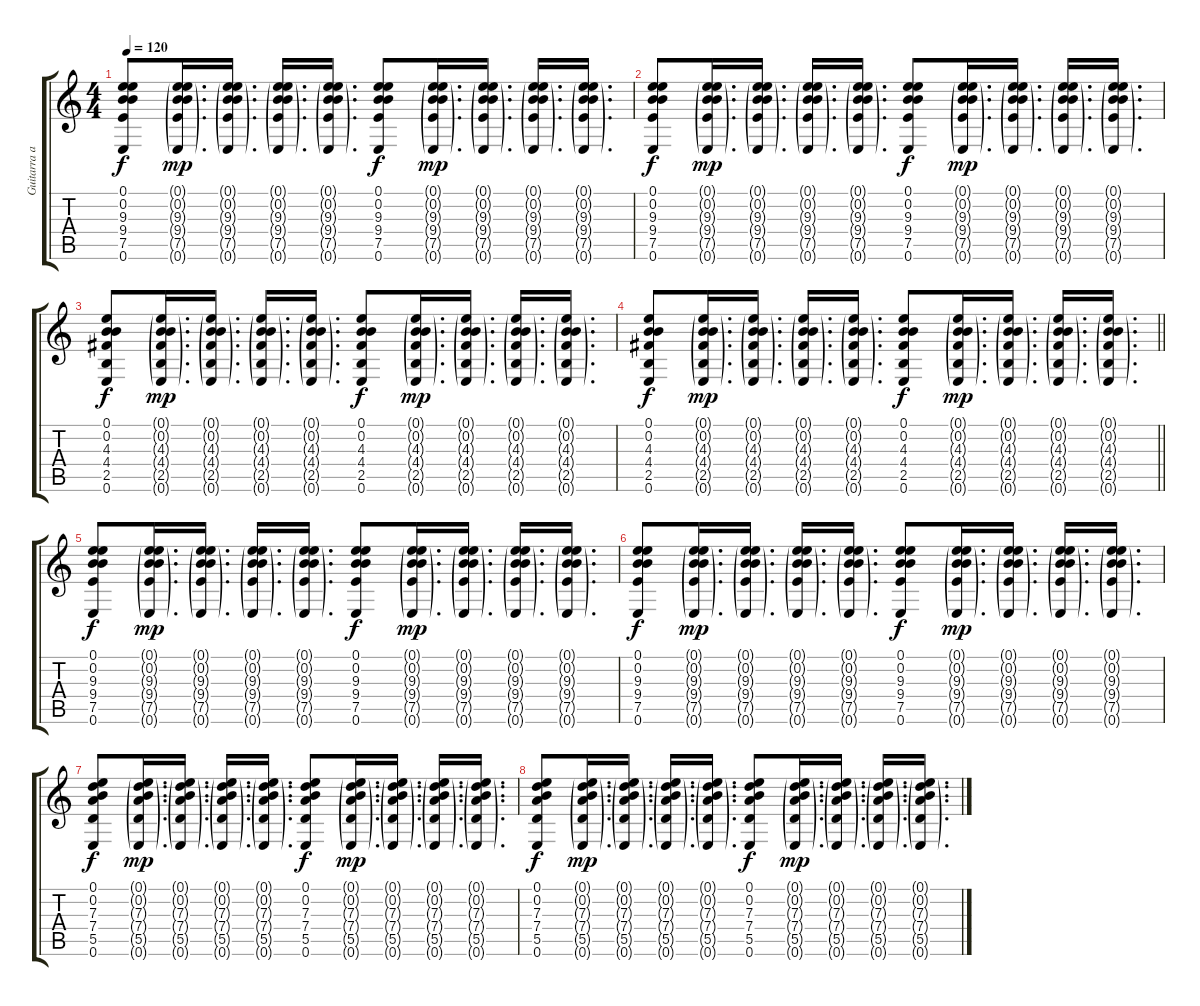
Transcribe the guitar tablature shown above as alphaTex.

\track ("Guitarra acústica" "Guitarra a") {instrument acousticguitarsteel}
\staff {score tabs}
\tuning (E4 B3 G3 D3 A2 E2) {hide}
\ts (4 4)
\tempo 120
\clef g2
\ks c
(0.1 0.2 9.3 9.4 7.5 0.6).8{dy f} (0.1{g} 0.2{g} 9.3{g} 9.4{g} 7.5{g} 0.6{g}).16{d dy mp} (0.1{g} 0.2{g} 9.3{g} 9.4{g} 7.5{g} 0.6{g}).16{d} (0.1{g} 0.2{g} 9.3{g} 9.4{g} 7.5{g} 0.6{g}).16{d} (0.1{g} 0.2{g} 9.3{g} 9.4{g} 7.5{g} 0.6{g}).16{d} (0.1 0.2 9.3 9.4 7.5 0.6).8{dy f} (0.1{g} 0.2{g} 9.3{g} 9.4{g} 7.5{g} 0.6{g}).16{d dy mp} (0.1{g} 0.2{g} 9.3{g} 9.4{g} 7.5{g} 0.6{g}).16{d} (0.1{g} 0.2{g} 9.3{g} 9.4{g} 7.5{g} 0.6{g}).16{d} (0.1{g} 0.2{g} 9.3{g} 9.4{g} 7.5{g} 0.6{g}).16{d} |
(0.1 0.2 9.3 9.4 7.5 0.6).8{dy f} (0.1{g} 0.2{g} 9.3{g} 9.4{g} 7.5{g} 0.6{g}).16{d dy mp} (0.1{g} 0.2{g} 9.3{g} 9.4{g} 7.5{g} 0.6{g}).16{d} (0.1{g} 0.2{g} 9.3{g} 9.4{g} 7.5{g} 0.6{g}).16{d} (0.1{g} 0.2{g} 9.3{g} 9.4{g} 7.5{g} 0.6{g}).16{d} (0.1 0.2 9.3 9.4 7.5 0.6).8{dy f} (0.1{g} 0.2{g} 9.3{g} 9.4{g} 7.5{g} 0.6{g}).16{d dy mp} (0.1{g} 0.2{g} 9.3{g} 9.4{g} 7.5{g} 0.6{g}).16{d} (0.1{g} 0.2{g} 9.3{g} 9.4{g} 7.5{g} 0.6{g}).16{d} (0.1{g} 0.2{g} 9.3{g} 9.4{g} 7.5{g} 0.6{g}).16{d} |
(0.1 0.2 4.3 4.4 2.5 0.6).8{dy f} (0.1{g} 0.2{g} 4.3{g} 4.4{g} 2.5{g} 0.6{g}).16{d dy mp} (0.1{g} 0.2{g} 4.3{g} 4.4{g} 2.5{g} 0.6{g}).16{d} (0.1{g} 0.2{g} 4.3{g} 4.4{g} 2.5{g} 0.6{g}).16{d} (0.1{g} 0.2{g} 4.3{g} 4.4{g} 2.5{g} 0.6{g}).16{d} (0.1 0.2 4.3 4.4 2.5 0.6).8{dy f} (0.1{g} 0.2{g} 4.3{g} 4.4{g} 2.5{g} 0.6{g}).16{d dy mp} (0.1{g} 0.2{g} 4.3{g} 4.4{g} 2.5{g} 0.6{g}).16{d} (0.1{g} 0.2{g} 4.3{g} 4.4{g} 2.5{g} 0.6{g}).16{d} (0.1{g} 0.2{g} 4.3{g} 4.4{g} 2.5{g} 0.6{g}).16{d} |
\barLineRight lightlight
(0.1 0.2 4.3 4.4 2.5 0.6).8{dy f} (0.1{g} 0.2{g} 4.3{g} 4.4{g} 2.5{g} 0.6{g}).16{d dy mp} (0.1{g} 0.2{g} 4.3{g} 4.4{g} 2.5{g} 0.6{g}).16{d} (0.1{g} 0.2{g} 4.3{g} 4.4{g} 2.5{g} 0.6{g}).16{d} (0.1{g} 0.2{g} 4.3{g} 4.4{g} 2.5{g} 0.6{g}).16{d} (0.1 0.2 4.3 4.4 2.5 0.6).8{dy f} (0.1{g} 0.2{g} 4.3{g} 4.4{g} 2.5{g} 0.6{g}).16{d dy mp} (0.1{g} 0.2{g} 4.3{g} 4.4{g} 2.5{g} 0.6{g}).16{d} (0.1{g} 0.2{g} 4.3{g} 4.4{g} 2.5{g} 0.6{g}).16{d} (0.1{g} 0.2{g} 4.3{g} 4.4{g} 2.5{g} 0.6{g}).16{d} |
(0.1 0.2 9.3 9.4 7.5 0.6).8{dy f} (0.1{g} 0.2{g} 9.3{g} 9.4{g} 7.5{g} 0.6{g}).16{d dy mp} (0.1{g} 0.2{g} 9.3{g} 9.4{g} 7.5{g} 0.6{g}).16{d} (0.1{g} 0.2{g} 9.3{g} 9.4{g} 7.5{g} 0.6{g}).16{d} (0.1{g} 0.2{g} 9.3{g} 9.4{g} 7.5{g} 0.6{g}).16{d} (0.1 0.2 9.3 9.4 7.5 0.6).8{dy f} (0.1{g} 0.2{g} 9.3{g} 9.4{g} 7.5{g} 0.6{g}).16{d dy mp} (0.1{g} 0.2{g} 9.3{g} 9.4{g} 7.5{g} 0.6{g}).16{d} (0.1{g} 0.2{g} 9.3{g} 9.4{g} 7.5{g} 0.6{g}).16{d} (0.1{g} 0.2{g} 9.3{g} 9.4{g} 7.5{g} 0.6{g}).16{d} |
(0.1 0.2 9.3 9.4 7.5 0.6).8{dy f} (0.1{g} 0.2{g} 9.3{g} 9.4{g} 7.5{g} 0.6{g}).16{d dy mp} (0.1{g} 0.2{g} 9.3{g} 9.4{g} 7.5{g} 0.6{g}).16{d} (0.1{g} 0.2{g} 9.3{g} 9.4{g} 7.5{g} 0.6{g}).16{d} (0.1{g} 0.2{g} 9.3{g} 9.4{g} 7.5{g} 0.6{g}).16{d} (0.1 0.2 9.3 9.4 7.5 0.6).8{dy f} (0.1{g} 0.2{g} 9.3{g} 9.4{g} 7.5{g} 0.6{g}).16{d dy mp} (0.1{g} 0.2{g} 9.3{g} 9.4{g} 7.5{g} 0.6{g}).16{d} (0.1{g} 0.2{g} 9.3{g} 9.4{g} 7.5{g} 0.6{g}).16{d} (0.1{g} 0.2{g} 9.3{g} 9.4{g} 7.5{g} 0.6{g}).16{d} |
(0.1 0.2 7.3 7.4 5.5 0.6).8{dy f} (0.1{g} 0.2{g} 7.3{g} 7.4{g} 5.5{g} 0.6{g}).16{d dy mp} (0.1{g} 0.2{g} 7.3{g} 7.4{g} 5.5{g} 0.6{g}).16{d} (0.1{g} 0.2{g} 7.3{g} 7.4{g} 5.5{g} 0.6{g}).16{d} (0.1{g} 0.2{g} 7.3{g} 7.4{g} 5.5{g} 0.6{g}).16{d} (0.1 0.2 7.3 7.4 5.5 0.6).8{dy f} (0.1{g} 0.2{g} 7.3{g} 7.4{g} 5.5{g} 0.6{g}).16{d dy mp} (0.1{g} 0.2{g} 7.3{g} 7.4{g} 5.5{g} 0.6{g}).16{d} (0.1{g} 0.2{g} 7.3{g} 7.4{g} 5.5{g} 0.6{g}).16{d} (0.1{g} 0.2{g} 7.3{g} 7.4{g} 5.5{g} 0.6{g}).16{d} |
(0.1 0.2 7.3 7.4 5.5 0.6).8{dy f} (0.1{g} 0.2{g} 7.3{g} 7.4{g} 5.5{g} 0.6{g}).16{d dy mp} (0.1{g} 0.2{g} 7.3{g} 7.4{g} 5.5{g} 0.6{g}).16{d} (0.1{g} 0.2{g} 7.3{g} 7.4{g} 5.5{g} 0.6{g}).16{d} (0.1{g} 0.2{g} 7.3{g} 7.4{g} 5.5{g} 0.6{g}).16{d} (0.1 0.2 7.3 7.4 5.5 0.6).8{dy f} (0.1{g} 0.2{g} 7.3{g} 7.4{g} 5.5{g} 0.6{g}).16{d dy mp} (0.1{g} 0.2{g} 7.3{g} 7.4{g} 5.5{g} 0.6{g}).16{d} (0.1{g} 0.2{g} 7.3{g} 7.4{g} 5.5{g} 0.6{g}).16{d} (0.1{g} 0.2{g} 7.3{g} 7.4{g} 5.5{g} 0.6{g}).16{d}
